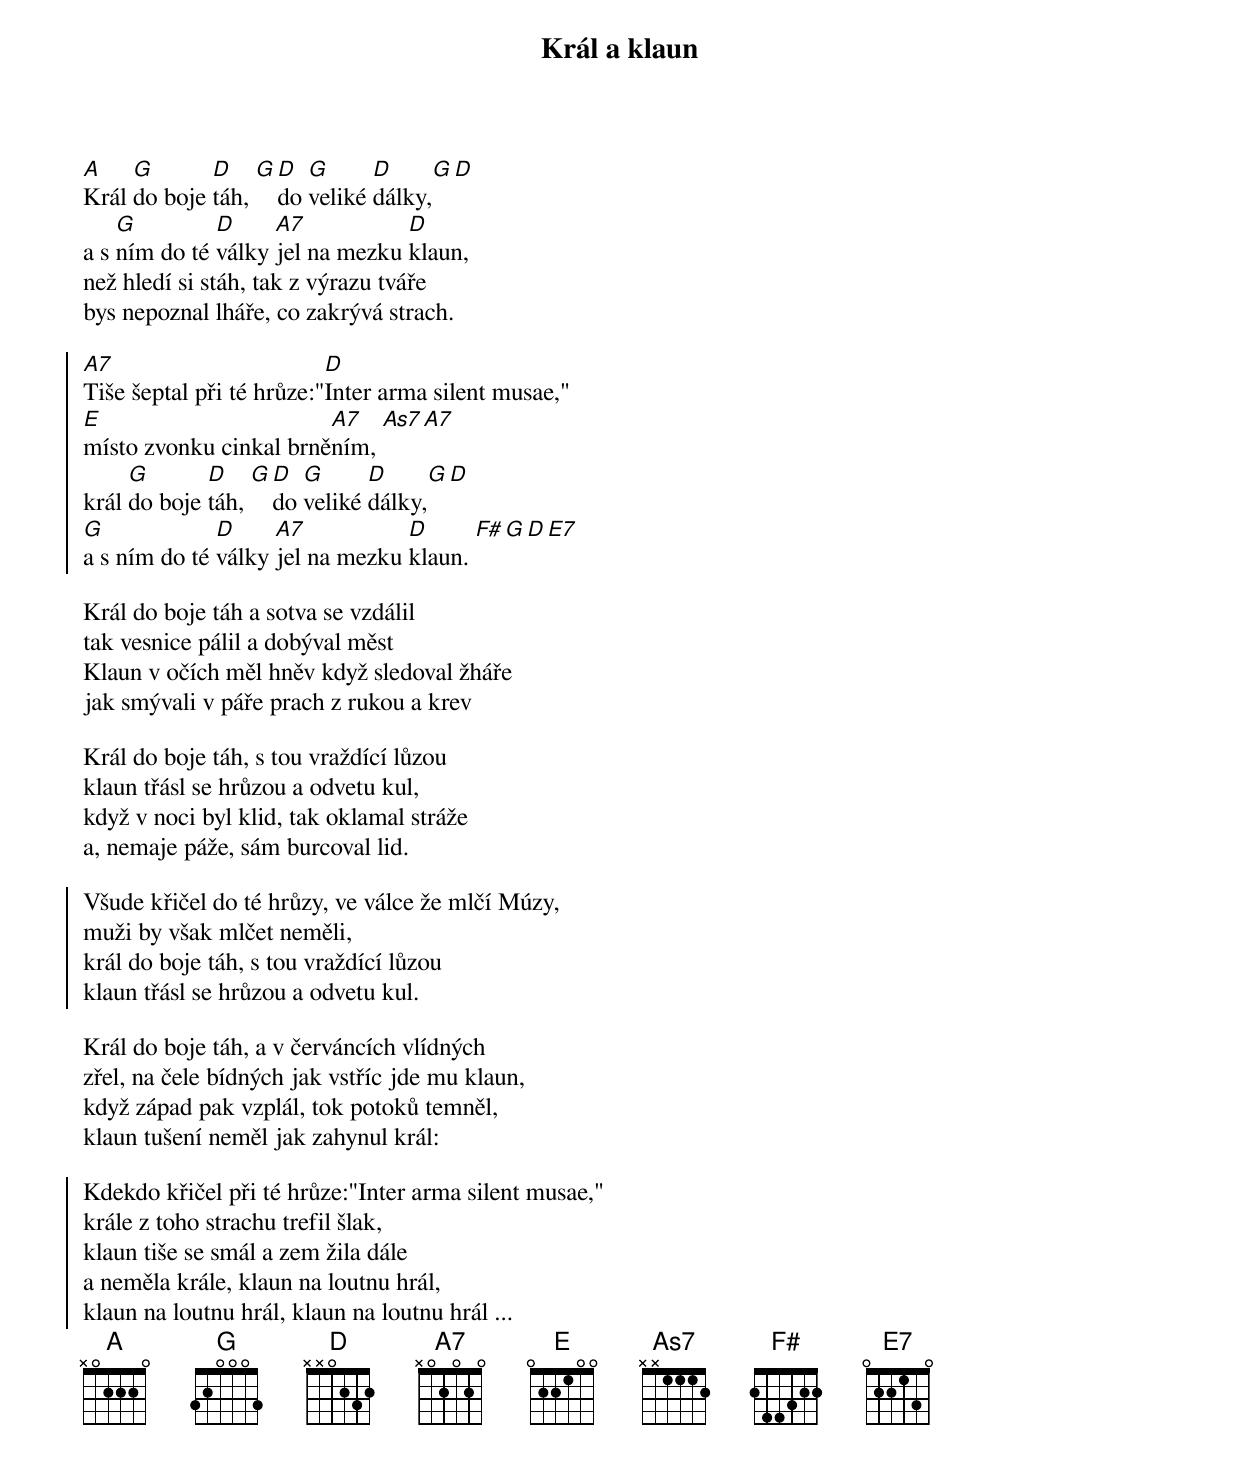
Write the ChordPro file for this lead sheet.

{title: Král a klaun}
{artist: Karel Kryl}
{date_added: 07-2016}
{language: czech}
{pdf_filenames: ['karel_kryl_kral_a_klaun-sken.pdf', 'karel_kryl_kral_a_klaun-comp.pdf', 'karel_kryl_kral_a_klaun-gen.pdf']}
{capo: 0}
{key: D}
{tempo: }
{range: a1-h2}
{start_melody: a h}
{start_of_verse}
[A]Král [G]do boje [D]táh, [G][D]do [G]veliké [D]dálky,[G][D]
a s [G]ním do té [D]války [A7]jel na mezku [D]klaun,
než hledí si stáh, tak z výrazu tváře
bys nepoznal lháře, co zakrývá strach.
{end_of_verse}

{start_of_chorus}
[A7]Tiše šeptal při té hrůze:"[D]Inter arma silent musae,"
[E]místo zvonku cinkal brně[A7]ním, [As7][A7]
král [G]do boje [D]táh, [G][D]do [G]veliké [D]dálky,[G][D]
[G]a s ním do té [D]války [A7]jel na mezku [D]klaun. [F#][G][D][E7]
{end_of_chorus}

{start_of_verse}
Král do boje táh a sotva se vzdálil
tak vesnice pálil a dobýval měst
Klaun v očích měl hněv když sledoval žháře
jak smývali v páře prach z rukou a krev
{end_of_verse}

{start_of_verse}
Král do boje táh, s tou vraždící lůzou
klaun třásl se hrůzou a odvetu kul,
když v noci byl klid, tak oklamal stráže
a, nemaje páže, sám burcoval lid.
{end_of_verse}

{start_of_chorus}
Všude křičel do té hrůzy, ve válce že mlčí Múzy,
muži by však mlčet neměli,
král do boje táh, s tou vraždící lůzou
klaun třásl se hrůzou a odvetu kul.
{end_of_chorus}

{start_of_verse}
Král do boje táh, a v červáncích vlídných
zřel, na čele bídných jak vstříc jde mu klaun,
když západ pak vzplál, tok potoků temněl,
klaun tušení neměl jak zahynul král:
{end_of_verse}

{start_of_chorus}
Kdekdo křičel při té hrůze:"Inter arma silent musae,"
krále z toho strachu trefil šlak,
klaun tiše se smál a zem žila dále
a neměla krále, klaun na loutnu hrál,
klaun na loutnu hrál, klaun na loutnu hrál ...
{end_of_chorus}
